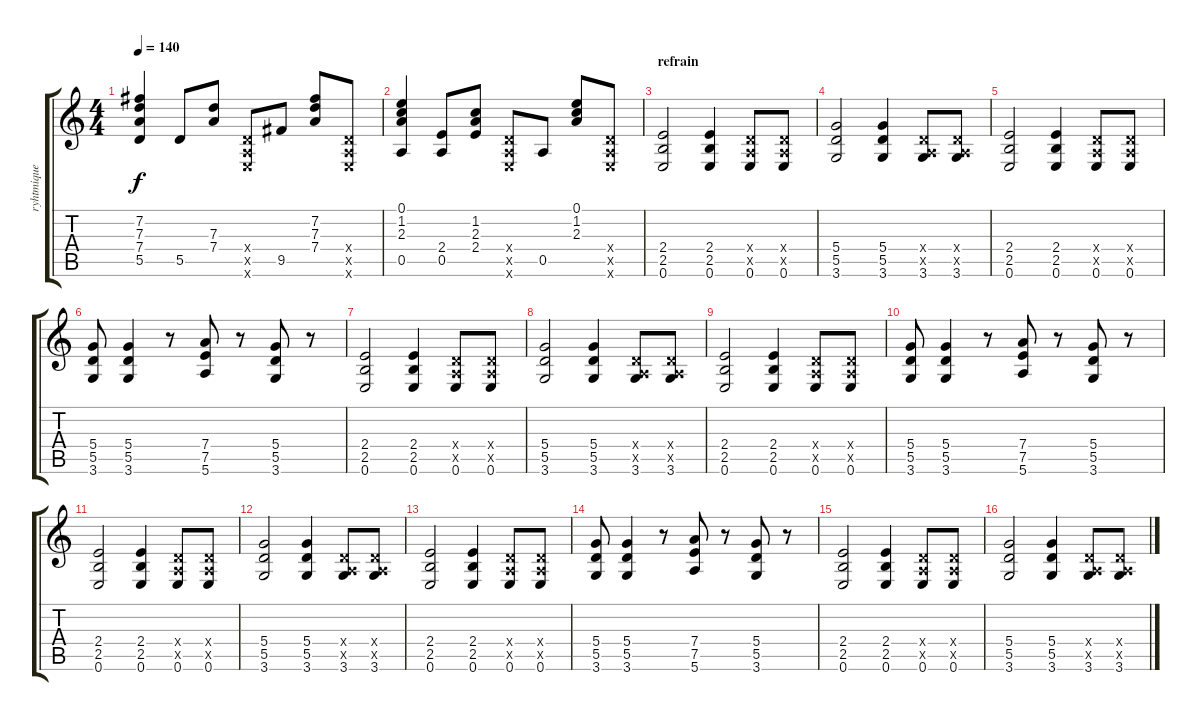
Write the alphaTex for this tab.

\track ("ryhtmique" "ryhtmique") {instrument acousticguitarnylon}
\staff {score tabs}
\tuning (E4 B3 G3 D3 A2 E2) {hide}
\ts (4 4)
\tempo 140
\clef g2
\ks c
(7.2 7.3 7.4 5.5).4{dy f} 5.5.8 (7.3 7.4).8 (0.4{x} 0.5{x} 0.6{x}).8 9.5.8 (7.2 7.3 7.4).8 (0.4{x} 0.5{x} 0.6{x}).8 |
(0.1 1.2 2.3 0.5).4 (2.4 0.5).8 (1.2 2.3 2.4).8 (0.4{x} 0.5{x} 0.6{x}).8 0.5.8 (0.1 1.2 2.3).8 (0.4{x} 0.5{x} 0.6{x}).8 |
\section ("" "refrain")
(2.4 2.5 0.6).2{volume 10 instrument overdrivenguitar} (2.4 2.5 0.6).4 (0.4{x} 0.5{x} 0.6).8 (0.4{x} 0.5{x} 0.6).8 |
(5.4 5.5 3.6).2 (5.4 5.5 3.6).4 (0.4{x} 0.5{x} 3.6).8 (0.4{x} 0.5{x} 3.6).8 |
(2.4 2.5 0.6).2 (2.4 2.5 0.6).4 (0.4{x} 0.5{x} 0.6).8 (0.4{x} 0.5{x} 0.6).8 |
(5.4 5.5 3.6).8 (5.4 5.5 3.6).4 r.8 (7.4 7.5 5.6).8 r.8 (5.4 5.5 3.6).8 r.8 |
(2.4 2.5 0.6).2 (2.4 2.5 0.6).4 (0.4{x} 0.5{x} 0.6).8 (0.4{x} 0.5{x} 0.6).8 |
(5.4 5.5 3.6).2 (5.4 5.5 3.6).4 (0.4{x} 0.5{x} 3.6).8 (0.4{x} 0.5{x} 3.6).8 |
(2.4 2.5 0.6).2 (2.4 2.5 0.6).4 (0.4{x} 0.5{x} 0.6).8 (0.4{x} 0.5{x} 0.6).8 |
(5.4 5.5 3.6).8 (5.4 5.5 3.6).4 r.8 (7.4 7.5 5.6).8 r.8 (5.4 5.5 3.6).8 r.8 |
(2.4 2.5 0.6).2{volume 10 instrument overdrivenguitar} (2.4 2.5 0.6).4 (0.4{x} 0.5{x} 0.6).8 (0.4{x} 0.5{x} 0.6).8 |
(5.4 5.5 3.6).2 (5.4 5.5 3.6).4 (0.4{x} 0.5{x} 3.6).8 (0.4{x} 0.5{x} 3.6).8 |
(2.4 2.5 0.6).2 (2.4 2.5 0.6).4 (0.4{x} 0.5{x} 0.6).8 (0.4{x} 0.5{x} 0.6).8 |
(5.4 5.5 3.6).8 (5.4 5.5 3.6).4 r.8 (7.4 7.5 5.6).8 r.8 (5.4 5.5 3.6).8 r.8 |
(2.4 2.5 0.6).2{volume 10 instrument overdrivenguitar} (2.4 2.5 0.6).4 (0.4{x} 0.5{x} 0.6).8 (0.4{x} 0.5{x} 0.6).8 |
(5.4 5.5 3.6).2 (5.4 5.5 3.6).4 (0.4{x} 0.5{x} 3.6).8 (0.4{x} 0.5{x} 3.6).8
